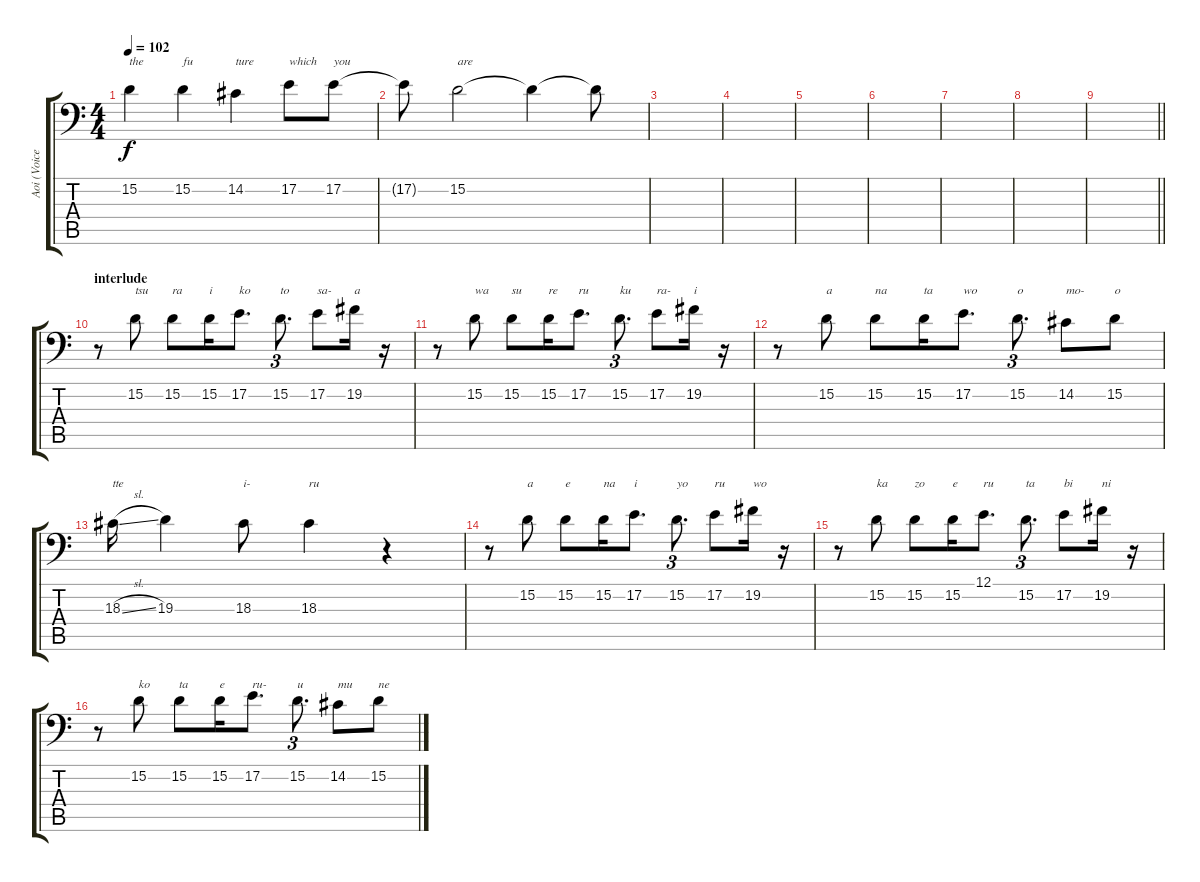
\track ("Aoi (Voice)" "Aoi (Voice") {solo instrument choiraahs}
\staff {score tabs}
\tuning (E3 B2 G2 D2 A1 E1) {hide}
\ts (4 4)
\tempo 102
\clef f4
\ks c
15.2.4{txt "the" dy f} 15.2.4{txt "fu"} 14.2.4{txt "ture"} 17.2.8{txt "which"} 17.2.8{txt "you"} |
17.2{t}.8 15.2.2{txt "are"} 15.2{t}.4 15.2{t}.8 |
|
|
|
|
|
|
\barLineRight lightlight
|
\section ("" "interlude")
r.8 15.2.8{txt "tsu"} 15.2.8{txt "ra"} 15.2.16{txt "i"} 17.2.8{d txt "ko"} 15.2.8{d tu (3 2) txt "to"} 17.2.8{txt "sa-"} 19.2.16{txt "a"} r.16 |
r.8 15.2.8{txt "wa"} 15.2.8{txt "su"} 15.2.16{txt "re"} 17.2.8{d txt "ru"} 15.2.8{d tu (3 2) txt "ku"} 17.2.8{txt "ra-"} 19.2.16{txt "i"} r.16 |
r.8 15.2.8{txt "a"} 15.2.8{txt "na"} 15.2.16{txt "ta"} 17.2.8{d txt "wo"} 15.2.8{d tu (3 2) txt "o"} 14.2.8{txt "mo-"} 15.2.8{txt "o"} |
18.3{sl}.16{txt "tte"} 19.3.4 18.3.8{txt "i-"} 18.3.4{txt "ru"} r.4 |
r.8 15.2.8{txt "a"} 15.2.8{txt "e"} 15.2.16{txt "na"} 17.2.8{d txt "i"} 15.2.8{d tu (3 2) txt "yo"} 17.2.8{txt "ru"} 19.2.16{txt "wo"} r.16 |
r.8 15.2.8{txt "ka"} 15.2.8{txt "zo"} 15.2.16{txt "e"} 12.1.8{d txt "ru"} 15.2.8{d tu (3 2) txt "ta"} 17.2.8{txt "bi"} 19.2.16{txt "ni"} r.16 |
r.8 15.2.8{txt "ko"} 15.2.8{txt "ta"} 15.2.16{txt "e"} 17.2.8{d txt "ru-"} 15.2.8{d tu (3 2) txt "u"} 14.2.8{txt "mu"} 15.2.8{txt "ne"}
